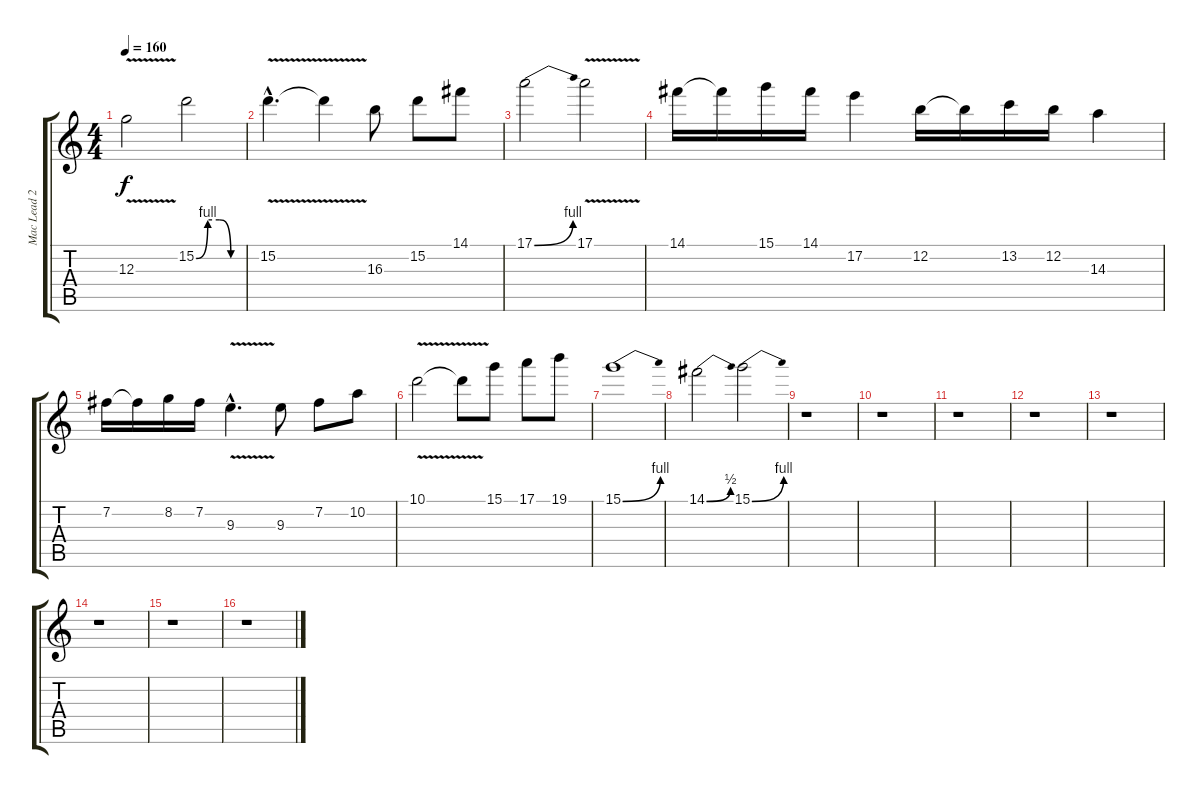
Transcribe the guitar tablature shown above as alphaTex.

\track ("Mac Lead 2" "Mac Lead 2") {instrument overdrivenguitar}
\staff {score tabs}
\tuning (E4 B3 G3 D3 A2 E2) {hide}
\ts (4 4)
\tempo 160
\clef g2
\ks c
12.3{v}.2{dy f} 15.2{be (custom 0 0 15 4 30 4 45 0 60 0)}.2 |
15.2{v hac}.4{d} 15.2{t}.4 16.3.8 15.2.8 14.1.8 |
17.1{be (bend 0 0 60 4)}.2 17.1{v}.2 |
14.1.16 14.1{t}.16 15.1.16 14.1.16 17.2.4 12.2.16 12.2{t}.16 13.2.16 12.2.16 14.3.4 |
7.2.16 7.2{t}.16 8.2.16 7.2.16 9.3{v hac}.4{d} 9.3.8 7.2.8 10.2.8 |
10.1{v}.2 10.1{t}.8 15.1.8 17.1.8 19.1.8 |
15.1{be (bend 0 0 60 4)}.1 |
14.1{be (bend 0 0 60 2)}.2{balance 16} 15.1{be (bend 0 0 60 4)}.2 |
r.1 |
r.1 |
r.1 |
r.1 |
r.1 |
r.1 |
r.1 |
r.1
